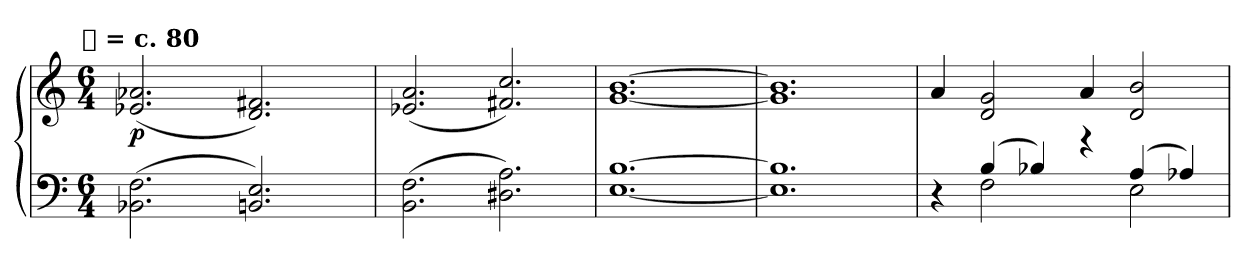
**kern	**kern	**dynam
*part1	*part1	*part1
*staff2	*staff1	*staff1/2
*clefF4	*clefG2	*
*k[]	*k[]	*
!!LO:TX:omd:t=𝅘𝅥 = c. 80
*M6/4	*M6/4	*
*MM120	*MM120	*
=1	=1	=1
!	!	!LO:DY:b
*	*^	*
(>2.BB-X\ 2.F\	(<2.e-X/ 2.a-X/	8ryy	p
!	!	!	!LO:DY:b
.	.	1ryy	dolciss.
2.BBn/ 2.E/)	2.d/ 2.f#X/)	.	.
.	.	4.ryy	.
*	*v	*v	*
=2	=2	=2
(>2.BB\ 2.F\	(<2.e-X/ 2.a/	.
2.D#X\ 2.A\)	2.f#X/ 2.cc/)	.
=3	=3	=3
[1.E [1.B	[1.g [1.b	.
=4	=4	=4
1.E] 1.B]	1.g] 1.b]	.
=5	=5	=5
*^	*	*
4r	4ryy	4a/	.
(>4B/	2F\	2d/ 2g/	.
4B-X/)	.	.	.
4ryy	4rg	4a/	.
(>4A/	2E\	2d/ 2b/	.
4A-X/)	.	.	.
*v	*v	*	*
=	=	=
*-	*-	*-
